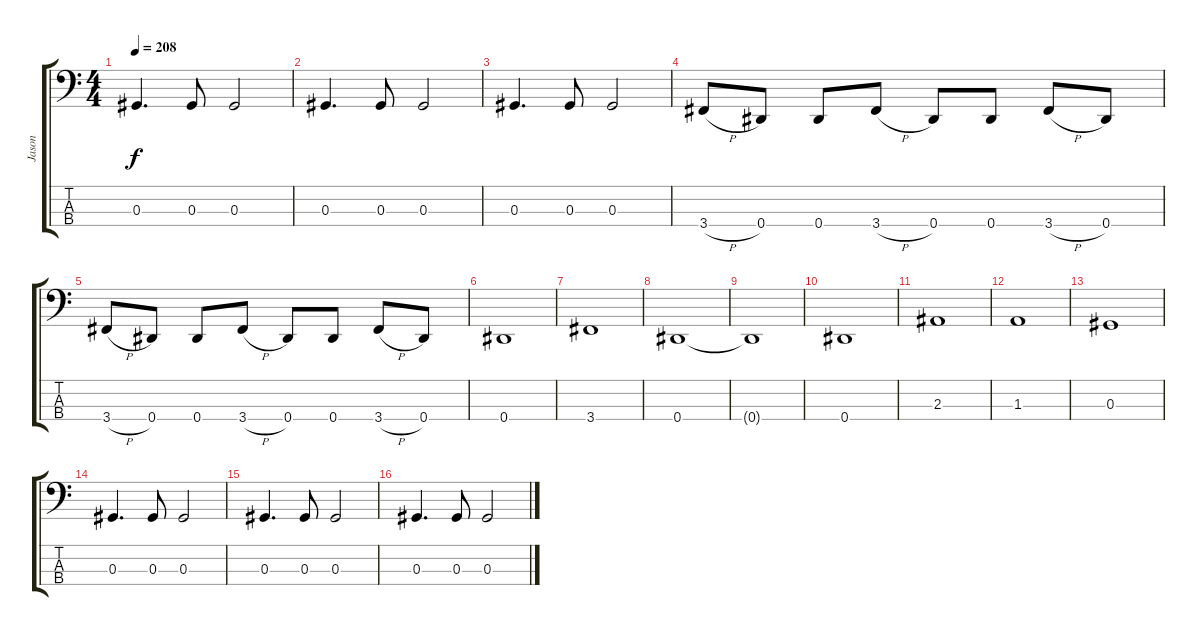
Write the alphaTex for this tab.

\track ("Jason" "Jason") {instrument electricbasspick}
\staff {score tabs}
\tuning (Gb2 Db2 Ab1 Eb1) {hide}
\ts (4 4)
\tempo 208
\clef f4
\ks c
0.3.4{d dy f} 0.3.8 0.3.2 |
0.3.4{d} 0.3.8 0.3.2 |
0.3.4{d} 0.3.8 0.3.2 |
3.4{h}.8 0.4.8 0.4.8 3.4{h}.8 0.4.8 0.4.8 3.4{h}.8 0.4.8 |
3.4{h}.8 0.4.8 0.4.8 3.4{h}.8 0.4.8 0.4.8 3.4{h}.8 0.4.8 |
0.4.1 |
3.4.1 |
0.4.1 |
0.4{t}.1 |
0.4.1 |
2.3.1 |
1.3.1 |
0.3.1 |
0.3.4{d} 0.3.8 0.3.2 |
0.3.4{d} 0.3.8 0.3.2 |
0.3.4{d} 0.3.8 0.3.2
